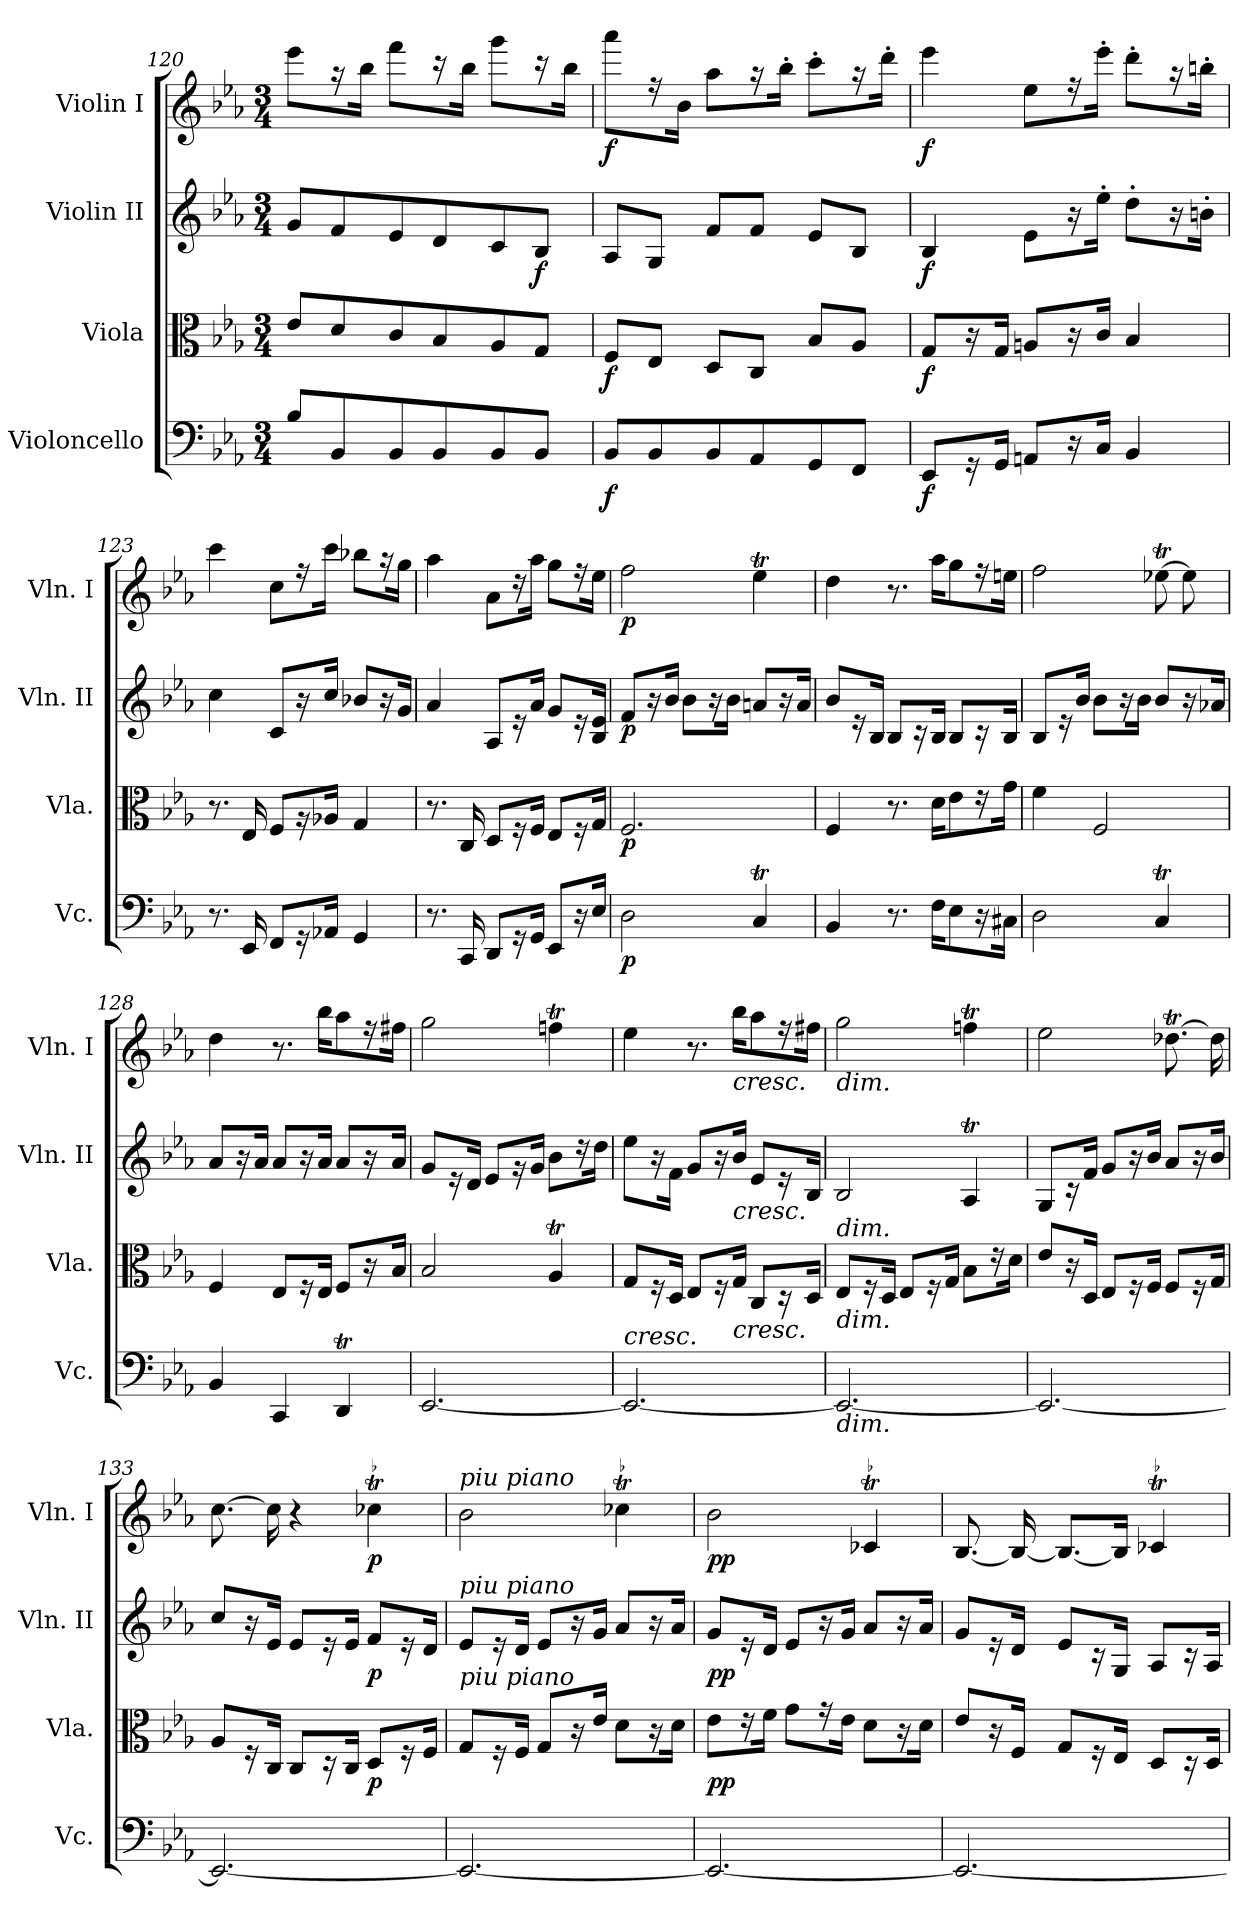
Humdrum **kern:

**kern	**dynam	**kern	**dynam	**kern	**dynam	**kern	**dynam
*part4	*part4	*part3	*part3	*part2	*part2	*part1	*part1
*staff4	*staff4	*staff3	*staff3	*staff2	*staff2	*staff1	*staff1
*I"Violoncello	*	*I"Viola	*	*I"Violin II	*	*I"Violin I	*
*I'Vc.	*	*I'Vla.	*	*I'Vln. II	*	*I'Vln. I	*
*clefF4	*	*clefC3	*	*clefG2	*	*clefG2	*
*k[b-e-a-]	*	*k[b-e-a-]	*	*k[b-e-a-]	*	*k[b-e-a-]	*
*E-:	*	*E-:	*	*E-:	*	*E-:	*
*M3/4	*	*M3/4	*	*M3/4	*	*M3/4	*
=120	=120	=120	=120	=120	=120	=120	=120
8B-/L	.	8e-/L	.	8g/L	.	8eee-\L	.
8BB-/	.	8d/	.	8f/	.	16r	.
.	.	.	.	.	.	16bb-\Jk	.
8BB-/	.	8c/	.	8e-/	.	8fff\L	.
8BB-/	.	8B-/	.	8d/	.	16r	.
.	.	.	.	.	.	16bb-\Jk	.
8BB-/	.	8A-/	.	8c/	.	8ggg\L	.
!	!	!	!	!	!LO:DY:b	!	!
8BB-/J	.	8G/J	.	8B-/J	f	16r	.
.	.	.	.	.	.	16bb-\Jk	.
=121	=121	=121	=121	=121	=121	=121	=121
!	!LO:DY:b	!	!LO:DY:b	!	!	!	!LO:DY:b
8BB-/L	f	8F/L	f	8A-/L	.	8aaa-\L	f
8BB-/	.	8E-/J	.	8G/J	.	16r	.
.	.	.	.	.	.	16b-\Jk	.
8BB-/	.	8D/L	.	8f/L	.	8aa-\L	.
8AA-/	.	8C/J	.	8f/J	.	16r	.
.	.	.	.	.	.	16bb-'\Jk	.
8GG/	.	8B-/L	.	8e-/L	.	8ccc'\L	.
8FF/J	.	8A-/J	.	8B-/J	.	16r	.
.	.	.	.	.	.	16ddd'\Jk	.
=122	=122	=122	=122	=122	=122	=122	=122
!	!LO:DY:b	!	!LO:DY:b	!	!LO:DY:b	!	!LO:DY:b
8EE-/L	f	8G/L	f	4B-/	f	4eee-\	f
16r	.	16r	.	.	.	.	.
16GG/Jk	.	16G/Jk	.	.	.	.	.
8AAn/L	.	8An/L	.	8e-\L	.	8ee-\L	.
16r	.	16r	.	16r	.	16r	.
16C/Jk	.	16c/Jk	.	16ee-'\Jk	.	16eee-'\Jk	.
4BB-/	.	4B-/	.	8dd'\L	.	8ddd'\L	.
.	.	.	.	16r	.	16r	.
.	.	.	.	16bn'\Jk	.	16bbn'\Jk	.
=123	=123	=123	=123	=123	=123	=123	=123
8.r	.	8.r	.	4cc\	.	4ccc\	.
16EE-/	.	16E-/	.	.	.	.	.
8FF/L	.	8F/L	.	8c/L	.	8cc\L	.
16r	.	16r	.	16r	.	16r	.
16AA-X/Jk	.	16A-X/Jk	.	16cc/Jk	.	16ccc\Jk	.
4GG/	.	4G/	.	8b-X/L	.	8bb-X\L	.
.	.	.	.	16r	.	16r	.
.	.	.	.	16g/Jk	.	16gg\Jk	.
=124	=124	=124	=124	=124	=124	=124	=124
8.r	.	8.r	.	4a-/	.	4aa-\	.
16CC/	.	16C/	.	.	.	.	.
8DD/L	.	8D/L	.	8A-/L	.	8a-\L	.
16r	.	16r	.	16r	.	16r	.
16GG/Jk	.	16F/Jk	.	16a-/Jk	.	16aa-\Jk	.
8EE-/L	.	8E-/L	.	8g/L	.	8gg\L	.
16r	.	16r	.	16r	.	16r	.
16E-/Jk	.	16G/Jk	.	16B-/ 16e-/Jk	.	16ee-\Jk	.
=125	=125	=125	=125	=125	=125	=125	=125
!	!LO:DY:b	!	!LO:DY:b	!	!LO:DY:b	!	!LO:DY:b
2D\	p	2.F/	p	8f/L	p	2ff\	p
.	.	.	.	16r	.	.	.
.	.	.	.	16b-/Jk	.	.	.
.	.	.	.	8b-\L	.	.	.
.	.	.	.	16r	.	.	.
.	.	.	.	16b-\Jk	.	.	.
4CT/	.	.	.	8an/L	.	4ee-T\	.
.	.	.	.	16r	.	.	.
.	.	.	.	16a/Jk	.	.	.
=126	=126	=126	=126	=126	=126	=126	=126
4BB-/	.	4F/	.	8b-/L	.	4dd\	.
.	.	.	.	16r	.	.	.
.	.	.	.	16B-/Jk	.	.	.
8.r	.	8.r	.	8B-/L	.	8.r	.
.	.	.	.	16r	.	.	.
16F\KL	.	16d\KL	.	16B-/Jk	.	16aa-\KL	.
8E-\	.	8e-\	.	8B-/L	.	8gg\	.
16r	.	16r	.	16r	.	16r	.
16C#X\Jk	.	16g\Jk	.	16B-/Jk	.	16een\Jk	.
=127	=127	=127	=127	=127	=127	=127	=127
2D\	.	4f\	.	8B-/L	.	2ff\	.
.	.	.	.	16r	.	.	.
.	.	.	.	16b-/Jk	.	.	.
.	.	2F/	.	8b-\L	.	.	.
.	.	.	.	16r	.	.	.
.	.	.	.	16b-\Jk	.	.	.
4CT/	.	.	.	8b-/L	.	[8ee-XT\	.
.	.	.	.	16r	.	8ee-\]	.
.	.	.	.	16a-X/Jk	.	.	.
=128	=128	=128	=128	=128	=128	=128	=128
4BB-/	.	4F/	.	8a-/L	.	4dd\	.
.	.	.	.	16r	.	.	.
.	.	.	.	16a-/Jk	.	.	.
4CC/	.	8E-/L	.	8a-/L	.	8.r	.
.	.	16r	.	16r	.	.	.
.	.	16E-/Jk	.	16a-/Jk	.	16bb-\KL	.
4DDt/	.	8F/L	.	8a-/L	.	8aa-\	.
.	.	16r	.	16r	.	16r	.
.	.	16B-/Jk	.	16a-/Jk	.	16ff#X\Jk	.
=129	=129	=129	=129	=129	=129	=129	=129
[2.EE-/	.	2B-/	.	8g/L	.	2gg\	.
.	.	.	.	16r	.	.	.
.	.	.	.	16d/Jk	.	.	.
.	.	.	.	8e-/L	.	.	.
.	.	.	.	16r	.	.	.
.	.	.	.	16g/Jk	.	.	.
.	.	4A-T/	.	8b-\L	.	4ffnT\	.
.	.	.	.	16r	.	.	.
.	.	.	.	16dd\Jk	.	.	.
=130	=130	=130	=130	=130	=130	=130	=130
!LO:TX:a:i:t=cresc.	!	!	!	!	!	!	!
2.EE-/_	.	8G/L	.	8ee-\L	.	4ee-\	.
.	.	16r	.	16r	.	.	.
.	.	16D/Jk	.	16f\Jk	.	.	.
.	.	8E-/L	.	8g/L	.	8.r	.
.	.	16r	.	16r	.	.	.
!	!	!	!	!	!	!LO:TX:b:i:t=cresc.	!
!	!	!	!	!LO:TX:b:i:t=cresc.	!	!	!
!	!	!LO:TX:b:i:t=cresc.	!	!	!	!	!
.	.	16G/Jk	.	16b-/Jk	.	16bb-\KL	.
.	.	8C/L	.	8e-/L	.	8aa-\	.
.	.	16r	.	16r	.	16r	.
.	.	16D/Jk	.	16B-/Jk	.	16ff#X\Jk	.
=131	=131	=131	=131	=131	=131	=131	=131
!	!	!	!	!	!	!LO:TX:b:i:t=dim.	!
!	!	!LO:TX:b:i:t=dim.	!	!	!	!	!
!	!	!LO:TX:a:i:t=dim.	!	!	!	!	!
!LO:TX:b:i:t=dim.	!	!	!	!	!	!	!
2.EE-/_	.	8E-/L	.	2B-/	.	2gg\	.
.	.	16r	.	.	.	.	.
.	.	16D/Jk	.	.	.	.	.
.	.	8E-/L	.	.	.	.	.
.	.	16r	.	.	.	.	.
.	.	16G/Jk	.	.	.	.	.
.	.	8B-\L	.	4A-T/	.	4ffnT\	.
.	.	16r	.	.	.	.	.
.	.	16d\Jk	.	.	.	.	.
=132	=132	=132	=132	=132	=132	=132	=132
2.EE-/_	.	8e-/L	.	8G/L	.	2ee-\	.
.	.	16r	.	16r	.	.	.
.	.	16D/Jk	.	16f/Jk	.	.	.
.	.	8E-/L	.	8g/L	.	.	.
.	.	16r	.	16r	.	.	.
.	.	16F/Jk	.	16b-/Jk	.	.	.
.	.	8F/L	.	8a-/L	.	[8.dd-XT\	.
.	.	16r	.	16r	.	.	.
.	.	16G/Jk	.	16b-/Jk	.	16dd-\]	.
=133	=133	=133	=133	=133	=133	=133	=133
2.EE-/_	.	8A-/L	.	8cc/L	.	[8.cc\	.
.	.	16r	.	16r	.	.	.
.	.	16C/Jk	.	16e-/Jk	.	16cc\]	.
.	.	8C/L	.	8e-/L	.	4r	.
.	.	16r	.	16r	.	.	.
.	.	16C/Jk	.	16e-/Jk	.	.	.
!	!	!	!LO:DY:b	!	!LO:DY:b	!	!LO:DY:b
.	.	8D/L	p	8f/L	p	4cc-XT\	p
.	.	16r	.	16r	.	.	.
.	.	16F/Jk	.	16d/Jk	.	.	.
=134	=134	=134	=134	=134	=134	=134	=134
!	!	!	!	!	!	!LO:TX:a:i:t=piu piano	!
!	!	!	!	!LO:TX:a:i:t=piu piano	!	!	!
!	!	!LO:TX:a:i:t=piu piano	!	!	!	!	!
2.EE-/_	.	8G/L	.	8e-/L	.	2b-\	.
.	.	16r	.	16r	.	.	.
.	.	16F/Jk	.	16d/Jk	.	.	.
.	.	8G/L	.	8e-/L	.	.	.
.	.	16r	.	16r	.	.	.
.	.	16e-/Jk	.	16g/Jk	.	.	.
.	.	8d\L	.	8a-/L	.	4cc-XT\	.
.	.	16r	.	16r	.	.	.
.	.	16d\Jk	.	16a-/Jk	.	.	.
=135	=135	=135	=135	=135	=135	=135	=135
!	!	!	!LO:DY:b	!	!LO:DY:b	!	!LO:DY:b
2.EE-/_	.	8e-\L	pp	8g/L	pp	2b-\	pp
.	.	16r	.	16r	.	.	.
.	.	16f\Jk	.	16d/Jk	.	.	.
.	.	8g\L	.	8e-/L	.	.	.
.	.	16r	.	16r	.	.	.
.	.	16e-\Jk	.	16g/Jk	.	.	.
.	.	8d\L	.	8a-/L	.	4c-XT/	.
.	.	16r	.	16r	.	.	.
.	.	16d\Jk	.	16a-/Jk	.	.	.
=136	=136	=136	=136	=136	=136	=136	=136
2.EE-/_	.	8e-/L	.	8g/L	.	[8.B-/	.
.	.	16r	.	16r	.	.	.
.	.	16F/Jk	.	16d/Jk	.	16B-/_	.
.	.	8G/L	.	8e-/L	.	8.B-/L_	.
.	.	16r	.	16r	.	.	.
.	.	16E-/Jk	.	16G/Jk	.	16B-/Jk]	.
.	.	8D/L	.	8A-/L	.	4c-XT/	.
.	.	16r	.	16r	.	.	.
.	.	16D/Jk	.	16A-/Jk	.	.	.
=	=	=	=	=	=	=	=
*-	*-	*-	*-	*-	*-	*-	*-
